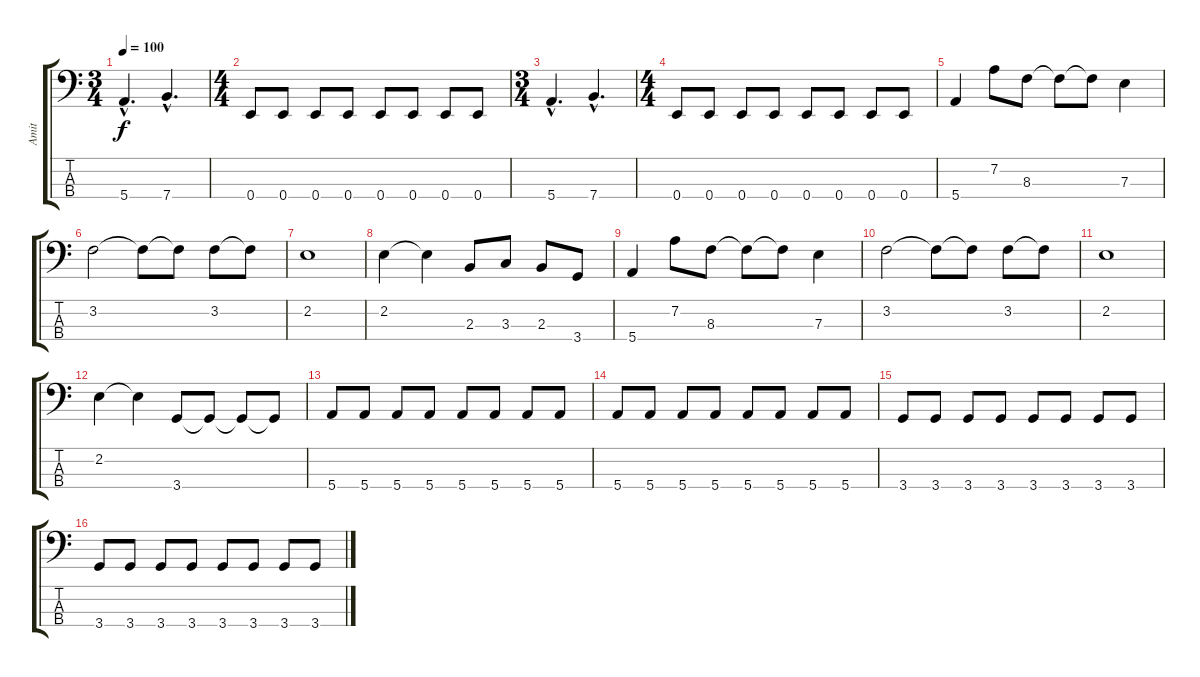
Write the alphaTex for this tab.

\track ("Amit" "Amit") {instrument electricbassfinger}
\staff {score tabs}
\tuning (G2 D2 A1 E1) {hide}
\ts (3 4)
\tempo 100
\clef f4
\ks c
5.4{hac}.4{d dy f} 7.4{hac}.4{d} |
\ts (4 4)
0.4.8 0.4.8 0.4.8 0.4.8 0.4.8 0.4.8 0.4.8 0.4.8 |
\ts (3 4)
5.4{hac}.4{d} 7.4{hac}.4{d} |
\ts (4 4)
0.4.8 0.4.8 0.4.8 0.4.8 0.4.8 0.4.8 0.4.8 0.4.8 |
5.4.4 7.2.8 8.3.8 8.3{t}.8 8.3{t}.8 7.3.4 |
3.2.2 3.2{t}.8 3.2{t}.8 3.2.8 3.2{t}.8 |
2.2.1 |
2.2.4 2.2{t}.4 2.3.8 3.3.8 2.3.8 3.4.8 |
5.4.4 7.2.8 8.3.8 8.3{t}.8 8.3{t}.8 7.3.4 |
3.2.2 3.2{t}.8 3.2{t}.8 3.2.8 3.2{t}.8 |
2.2.1 |
2.2.4 2.2{t}.4 3.4.8 3.4{t}.8 3.4{t}.8 3.4{t}.8 |
5.4.8 5.4.8 5.4.8 5.4.8 5.4.8 5.4.8 5.4.8 5.4.8 |
5.4.8 5.4.8 5.4.8 5.4.8 5.4.8 5.4.8 5.4.8 5.4.8 |
3.4.8 3.4.8 3.4.8 3.4.8 3.4.8 3.4.8 3.4.8 3.4.8 |
3.4.8 3.4.8 3.4.8 3.4.8 3.4.8 3.4.8 3.4.8 3.4.8
